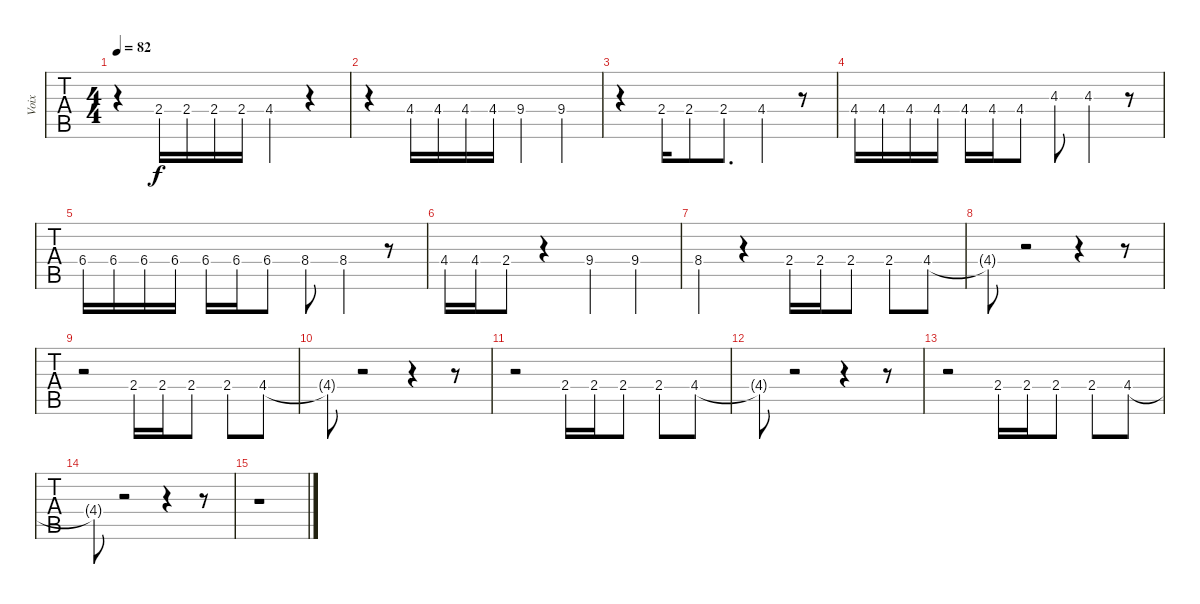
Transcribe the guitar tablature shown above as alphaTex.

\track ("Voix" "Voix") {instrument flute}
\staff {tabs}
\tuning (E4 B3 G3 D3 A2 E2) {hide}
\ts (4 4)
\tempo 82
\clef g2
\ks c
r.4{dy f} 2.4.16 2.4.16 2.4.16 2.4.16 4.4.4 r.4 |
r.4 4.4.16 4.4.16 4.4.16 4.4.16 9.4.4 9.4.4 |
r.4 2.4.16 2.4.8 2.4.8{d} 4.4.4 r.8 |
4.4.16 4.4.16 4.4.16 4.4.16 4.4.16 4.4.16 4.4.8 4.3.8 4.3.4 r.8 |
6.4.16 6.4.16 6.4.16 6.4.16 6.4.16 6.4.16 6.4.8 8.4.8 8.4.4 r.8 |
4.4.16 4.4.16 2.4.8 r.4 9.4.4 9.4.4 |
8.4.4 r.4 2.4.16 2.4.16 2.4.8 2.4.8 4.4.8 |
4.4{t}.8 r.2 r.4 r.8 |
r.2 2.4.16 2.4.16 2.4.8 2.4.8 4.4.8 |
4.4{t}.8 r.2 r.4 r.8 |
r.2 2.4.16 2.4.16 2.4.8 2.4.8 4.4.8 |
4.4{t}.8 r.2 r.4 r.8 |
r.2 2.4.16 2.4.16 2.4.8 2.4.8 4.4.8 |
4.4{t}.8 r.2 r.4 r.8 |
r.1
